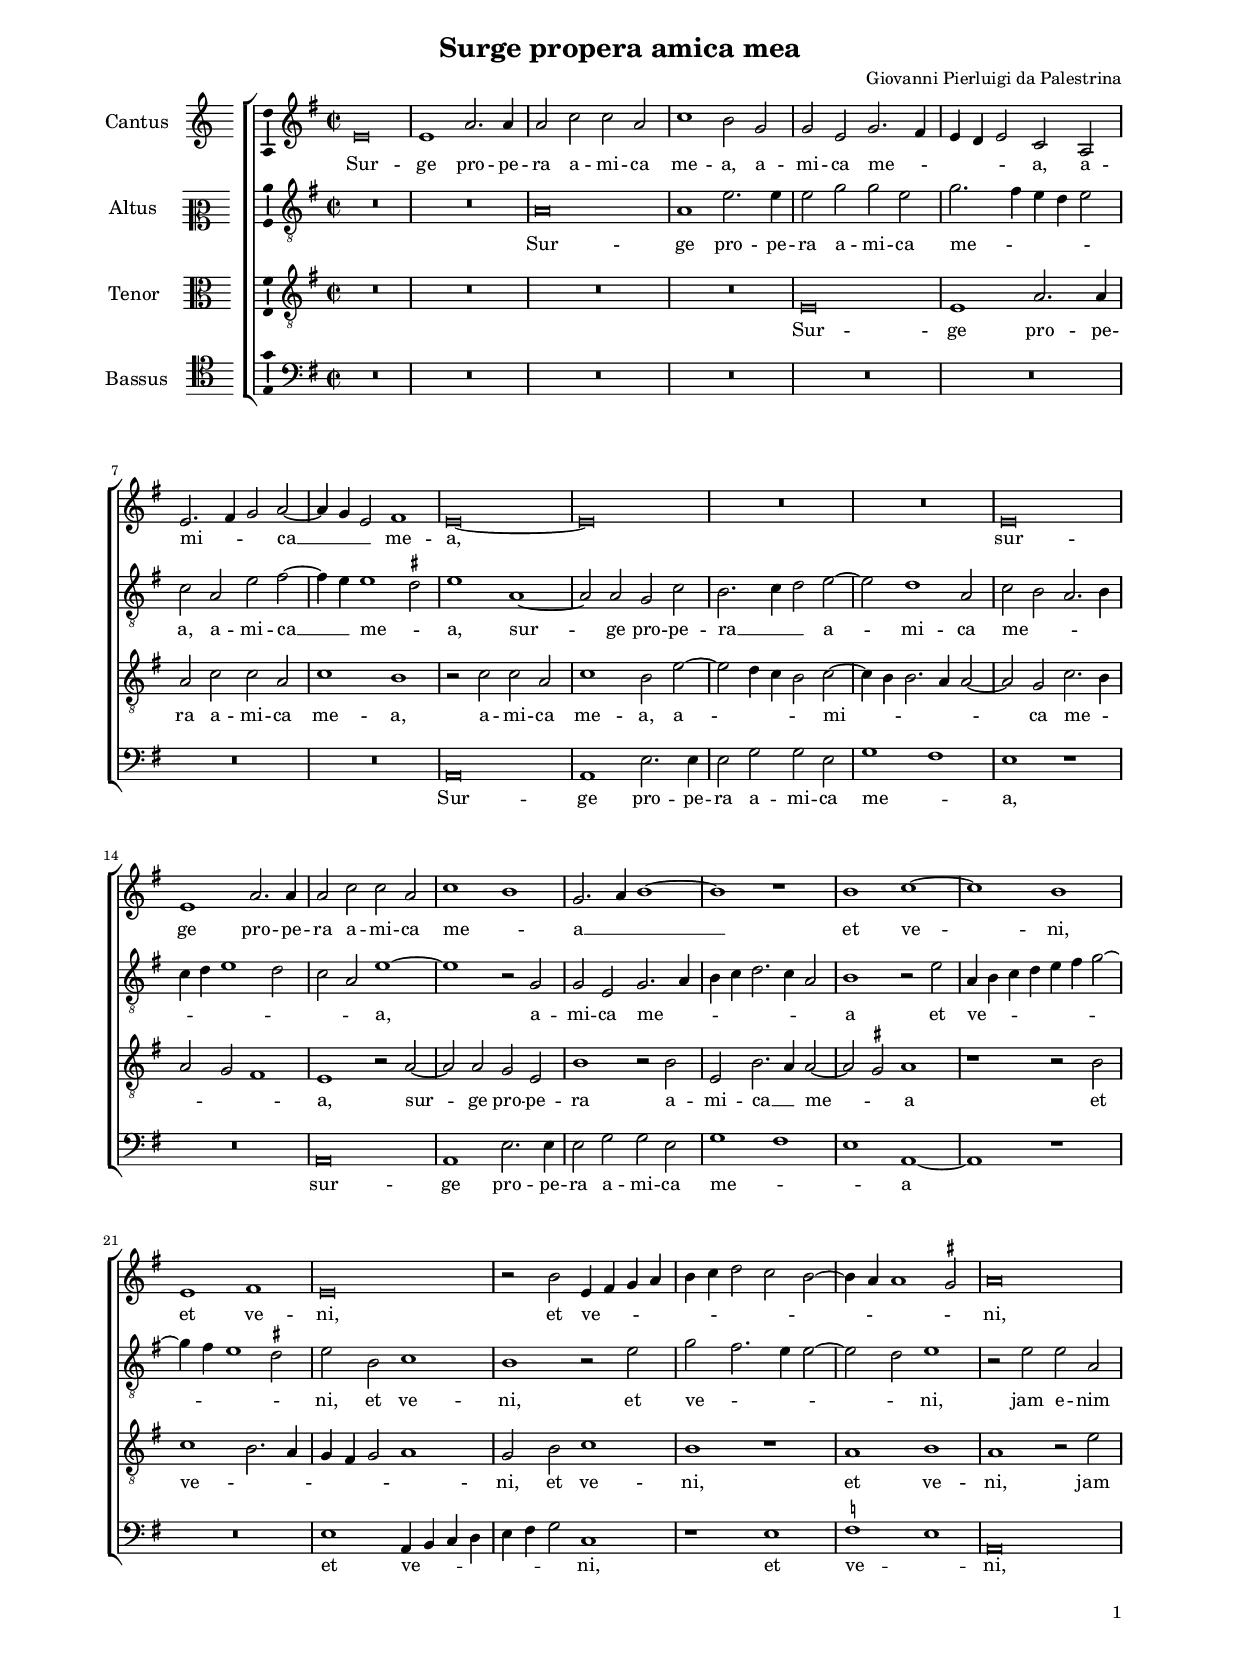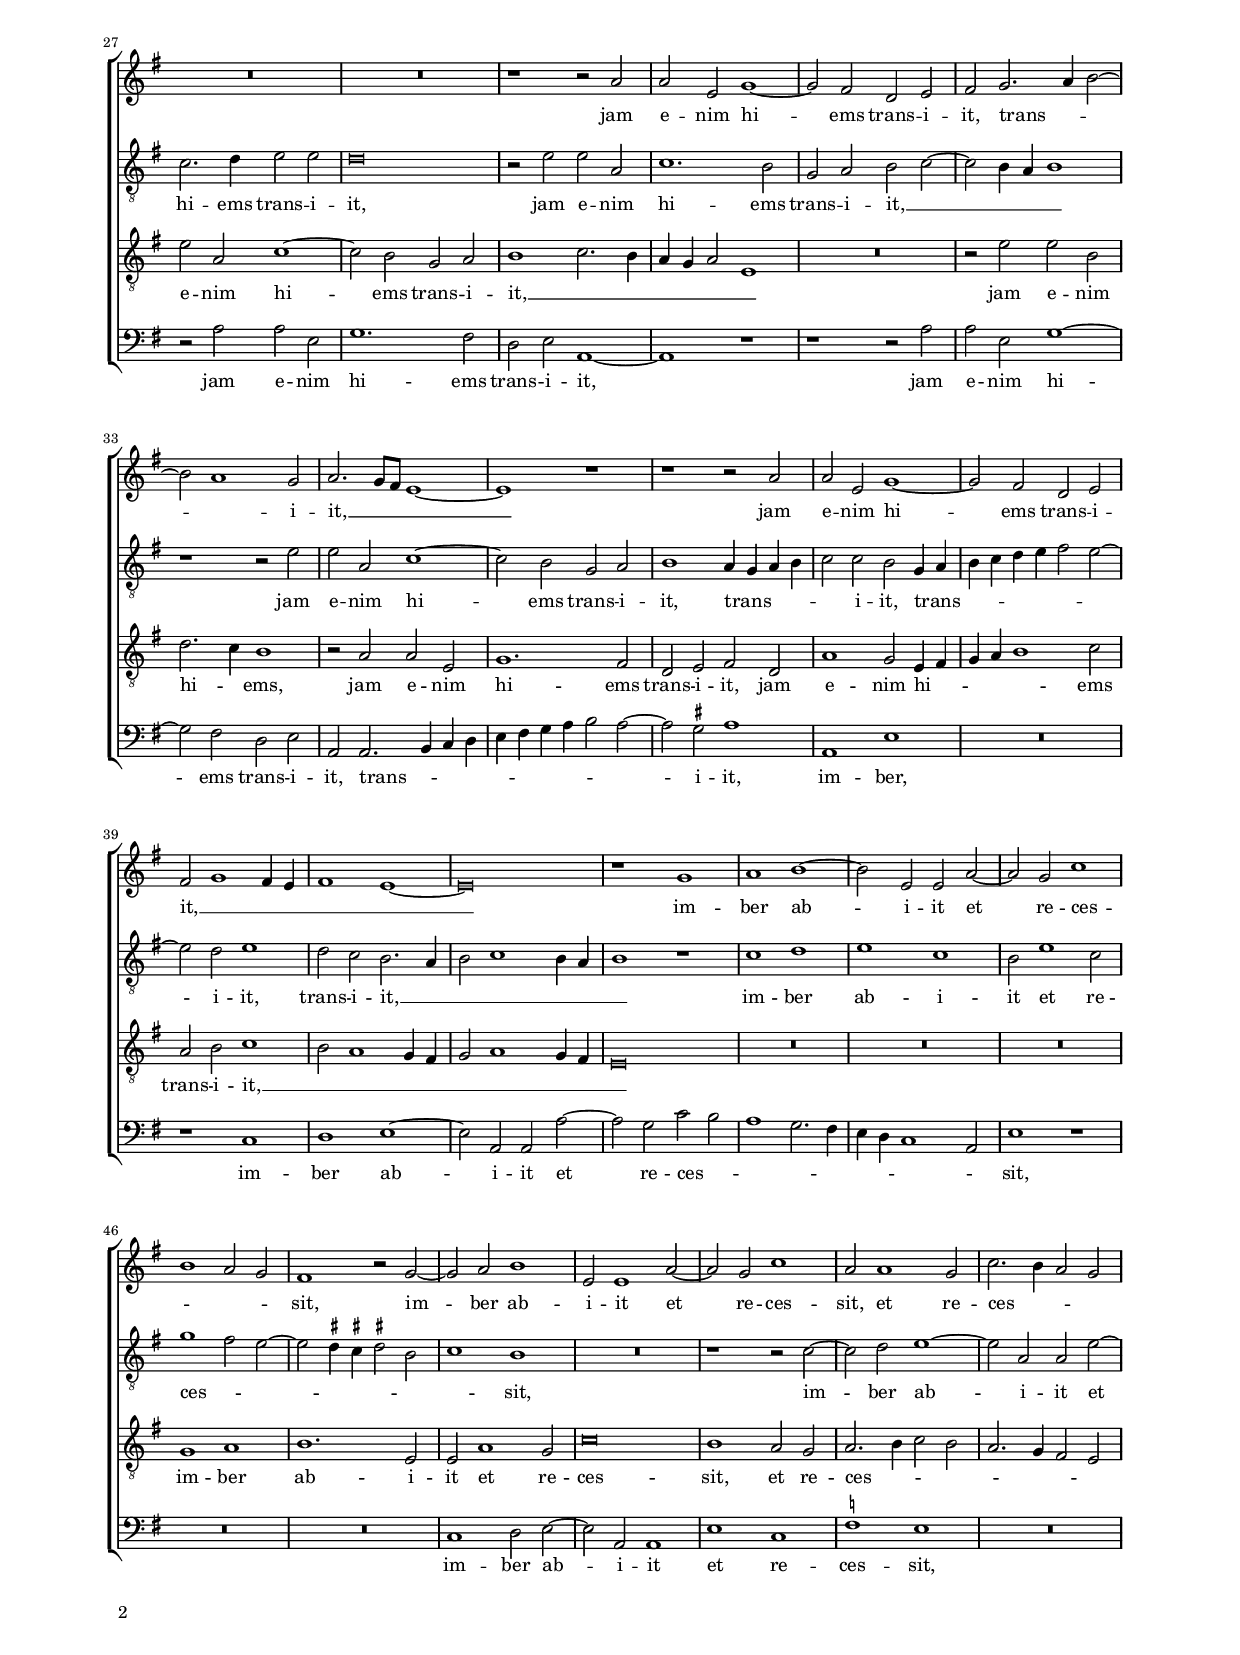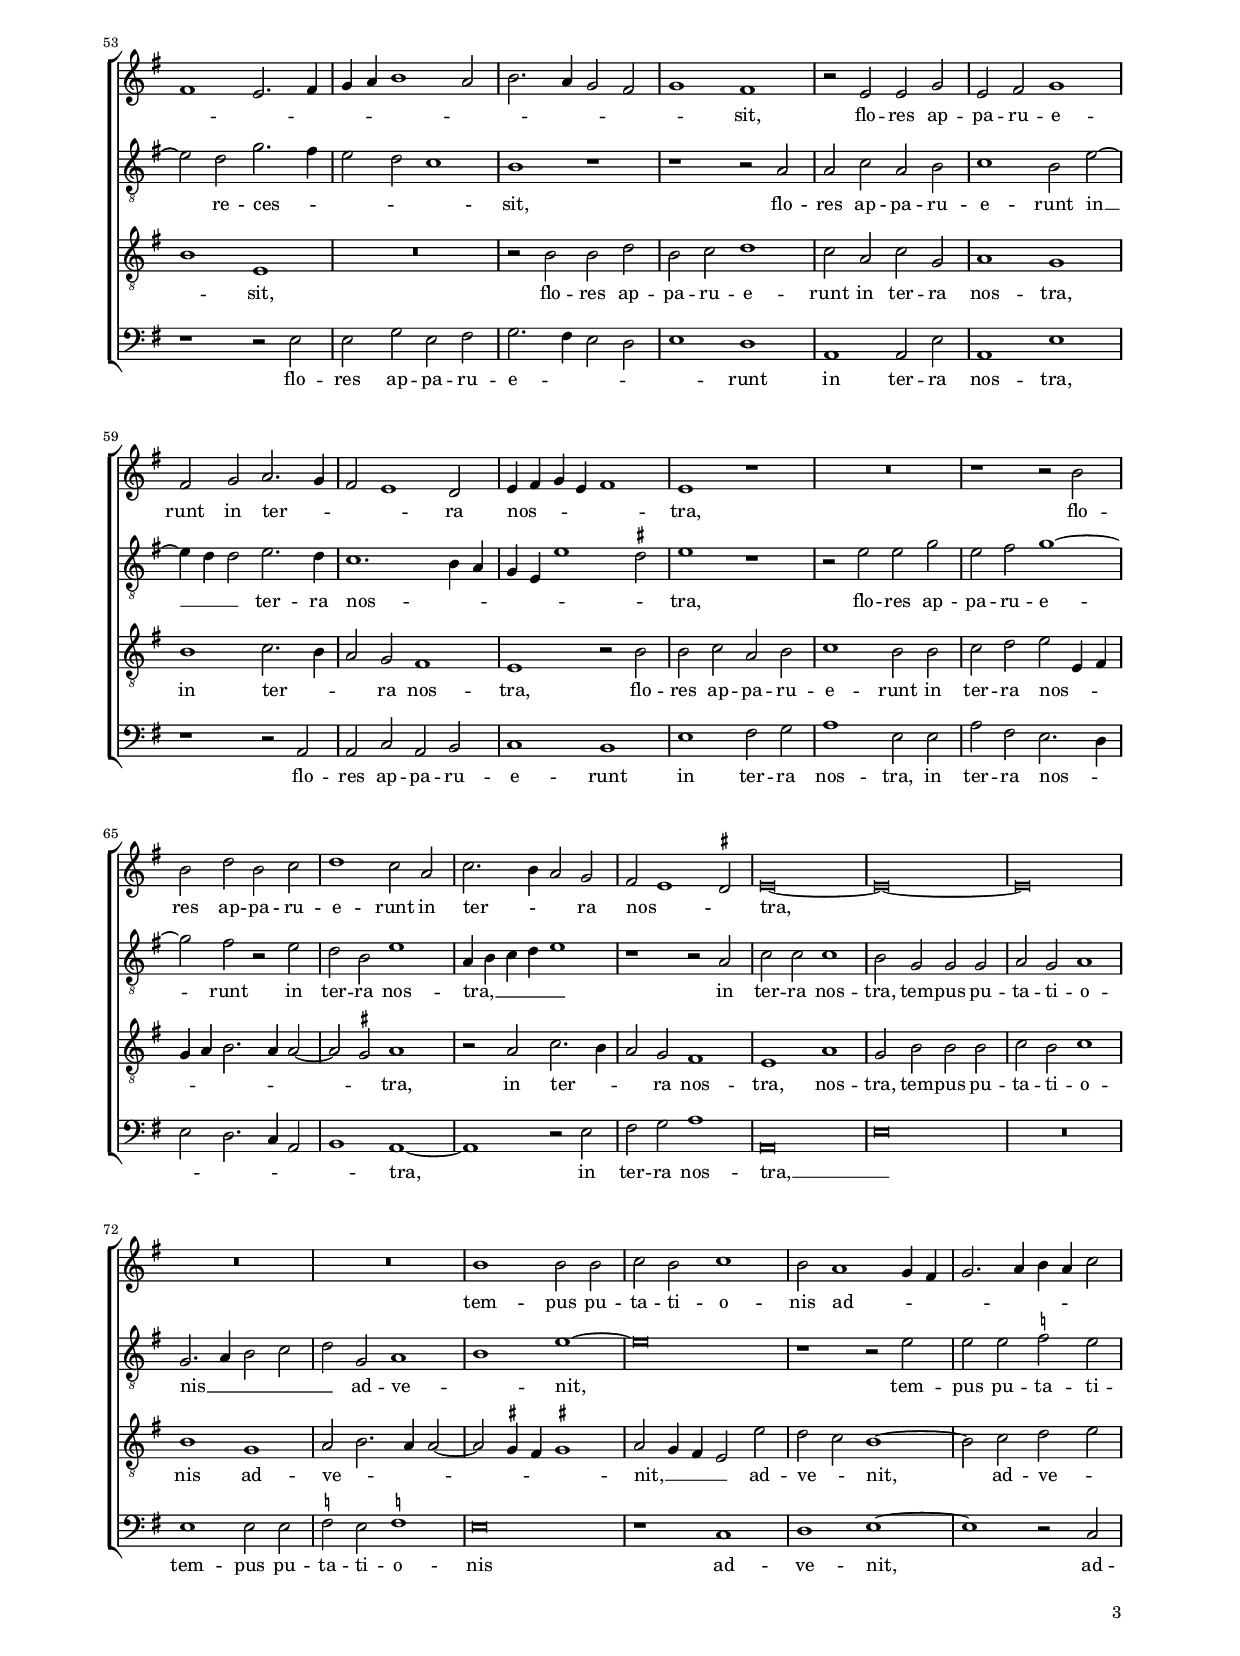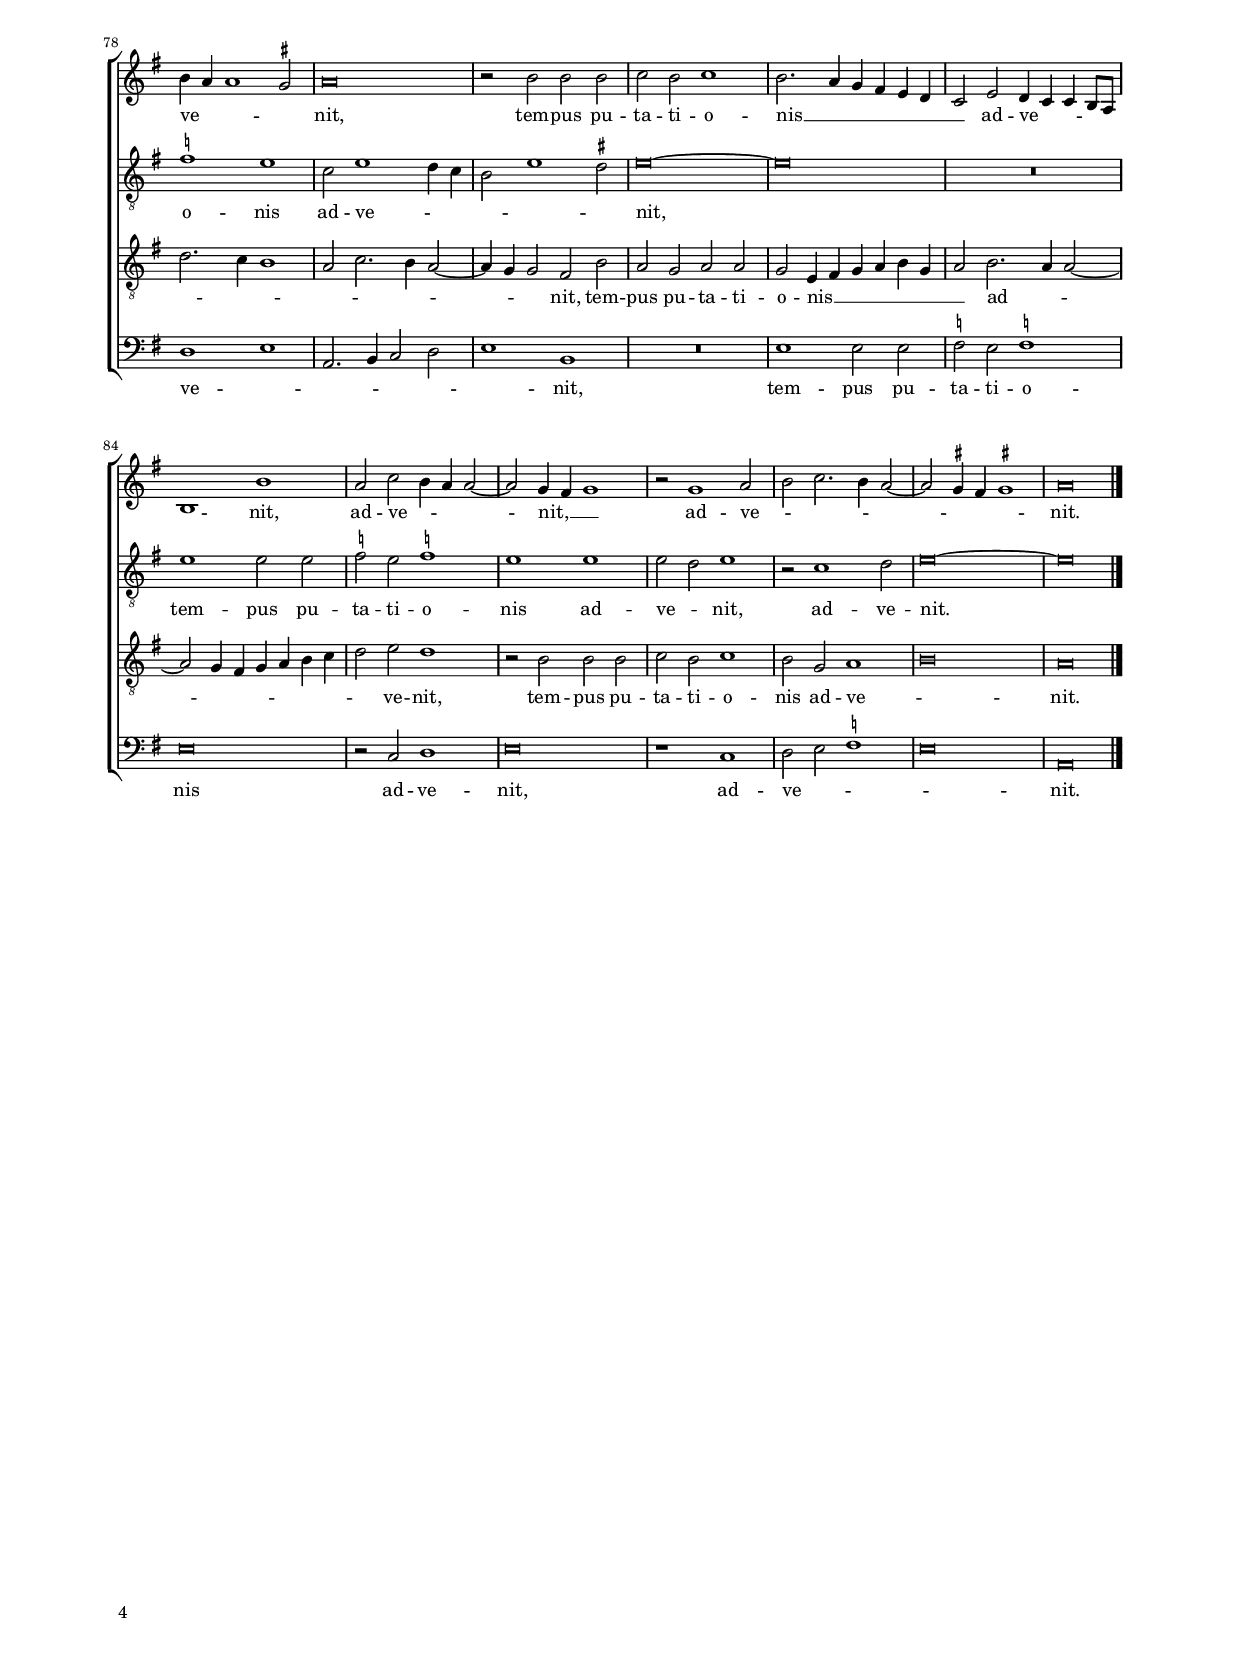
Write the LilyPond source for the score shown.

\header
{
  title="Surge propera amica mea"
  composer="Giovanni Pierluigi da Palestrina"
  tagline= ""
}

\version "2.22.2"
\language deutsch
#(set-global-staff-size 15)
% #(set-default-paper-size "letter")
#(ly:set-option 'point-and-click #f)

	
global = {      
	\key c \major
	\time 2/2 \set Score.measureLength = #(ly:make-moment 2/1)
    \set Score.tempoHideNote = ##t
    \tempo 2 = 90
    \skip 1*2*90 \bar "|."
	}

	ficta = { \once \set suggestAccidentals = ##t }
	
	forget = #(define-music-function (music) (ly:music?) #{
		\accidentalStyle forget
		$music
		\accidentalStyle default
		#})
	
	
\paper
	{
	top-margin = 1.7 \cm
	bottom-margin = 1.1 \cm
	left-margin = 2 \cm
	right-margin = 2 \cm
	ragged-bottom = ##f
	ragged-last-bottom = ##t
	print-page-number = ##f
	system-system-spacing = #'((basic-distance . 17) (minimum-distance . 14) (padding . 5) (strechability . 150))
    oddFooterMarkup=\markup   \fill-line { "" \fromproperty #'page:page-number-string }
    evenFooterMarkup=\markup  \fill-line { \fromproperty #'page:page-number-string "" }
    last-bottom-spacing = #'((basic-distance . 11) (minimum-distance . 7) (padding . 4))
%	systems-per-page = 3
%   page-count = 3        
%	min-systems-per-page = 3
	}


incipitcantus = \markup { \score {
	{
	\set Staff.instrumentName = \markup { \fontsize #1 "Cantus" }
	\key c \major
	\clef violin
	s4 \bar ""
	}
	\layout  {
	raggedright = ##t
	indent = 1.6 \cm
	line-width = 2.4\cm
	\context { \Staff \remove Time_signature_engraver }
	\override Staff.Clef.Y-extent = #'(0 . 0)
	}} \hspace #1 }
	
      
incipitaltus = \markup { \score {
	{
	\set Staff.instrumentName = \markup { \fontsize #1 "Altus" }
	\key c \major
	\clef mezzosoprano
	s4 \bar ""
	}
	\layout  {
	raggedright = ##t
	indent = 1.6 \cm
	line-width = 2.4\cm
	\context { \Staff \remove Time_signature_engraver }
	\override Staff.Clef.Y-extent = #'(0 . 0)
	}} \hspace #1 }


incipittenor = \markup { \score {
	{
	\set Staff.instrumentName = \markup { \fontsize #1 "Tenor" }
	\key c \major
	\clef alto
	s4 \bar ""
	}
	\layout  {
	raggedright = ##t
	indent = 1.6 \cm
	line-width = 2.4\cm
	\context { \Staff \remove Time_signature_engraver }
	\override Staff.Clef.Y-extent = #'(0 . 0)
	}} \hspace #1 }


incipitbassus = \markup { \score {
	{
	\set Staff.instrumentName = \markup { \fontsize #1 "Bassus" }
	\key c \major
	\clef tenor
	s4 \bar ""
	}
	\layout  {
	raggedright = ##t
	indent = 1.6 \cm
	line-width = 2.4\cm
	\context { \Staff \remove Time_signature_engraver }
	\override Staff.Clef.Y-extent = #'(0 . 0)
	}} \hspace #1 }


cantus =  \relative c''
	{
	a\breve
	a1 d2. d4
	d2 f f d
	f1 e2 c
%5
	c2 a c2. h4 |
	a4 g a2 f d \break \noPageBreak
	a'2. h4 c2 d~
	d4 c a2 h1
	a\breve~
%10
	a\breve |
	R\breve
	R\breve
	a\breve \break \noPageBreak
	a1 d2. d4
%15
	d2 f f d |
	f1 e
	c2. d4 e1~
	e1 r
	e1 f~
%20
	f1 e  \break \noPageBreak |
	a,1 h
	a\breve
	r2 e' a,4 h c d
	e4 f g2 f e~
%25
	e4 d d1 \ficta cis2 |
	d\breve \pageBreak
	R\breve
	R\breve
	r1 r2 d
%30
	d2 a c1~ |
	c2 h g a
	h2 c2. d4 e2~ \break \noPageBreak
	e2 d1 c2
	d2. c8 h a1~
%35
	a1 r |
	r1 r2 d
	d2 a c1~
	c2 h g a \break \noPageBreak
	h2 c1 h4 a
%40
	h1 a~ |
	a\breve
	r1 c
	d1 e~
	e2 a, a d~
%45
	d2 c f1 | \break \noPageBreak
	e1 d2 c
	h1 r2 c~
	c2 d e1
	a,2 a1 d2~
%50
	d2 c f1 |
	d2 d1 c2
	f2. e4 d2 c \pageBreak
	h1 a2. h4
	c4 d e1 d2
%55
	e2. d4 c2 h |
	c1 h
	r2 a a c
	a2 h c1 \break \noPageBreak
	h2 c d2. c4
%60
	h2 a1 g2 |
	a4 h c a h1
	a1 r
	R\breve
	r1 r2 e' \break \noPageBreak
%65
	e2 g e f |
	g1 f2 d
	f2. e4 d2 c
	h2 a1 \ficta gis2
	a\breve~
%70
	a\breve~ |
	a\breve \break \noPageBreak
	R\breve
	R\breve
	e'1 e2 e
%75
	f2 e f1 |
	e2 d1 c4 h
    c2. d4 e d f2 \pageBreak
	e4 d d1 \ficta cis2
	d\breve
%80
	r2 e e e |
	f2 e f1
	e2. d4 c h a g
	f2 a g4 f f e8 d \break \noPageBreak
	e1 e'
%85
	d2 f e4 d d2~ |
	d2 c4 h c1
	r2 c1 d2
	e2 f2. e4 d2~
	d2 \ficta cis4 h \ficta cis!1
%90
	d\breve |
	}


altus =  \relative c'
	{
	R\breve
	R\breve
	d\breve
	d1 a'2. a4
%5
	a2 c c a |
	c2. h4 a g a2
	f2 d a' h~
	h4 a a1 \ficta gis2
	a1 d,~
%10
	d2 d c f |
	e2. f4 g2 a~
	a2 g1 d2
	f2 e d2. e4
	f4 g a1 g2
%15
	f2 d a'1~ |
	a1 r2 c,
	c2 a c2. d4
	e4 f g2. f4 d2
	e1 r2 a
%20
	d,4 e f g a h c2~ |
	c4 h a1 \ficta gis2
	a2 e f1
	e1 r2 a
	c2 h2. a4 a2~
%25
	a2 g a1 |
	r2 a a d,
	f2. g4 a2 a
	g\breve
	r2 a a d,
%30
	f1. e2 |
	c2 d e f~
	f2 e4 d e1
	r1 r2 a
	a2 d, f1~
%35
	f2 e c d |
	e1 d4 c d e
	f2 f e c4 d
	e4 f g a h2 a~
	a2 g a1
%40
	g2 f e2. d4 |
	e2 f1 e4 d
	e1 r
	f1 g
	a1 f
%45
	e2 a1 f2 |
	c'1 h2 a~
	a2 \ficta gis4 \ficta fis \ficta gis!2 e
	f1 e
	R\breve
%50
	r1 r2 f~ |
	f2 g a1~
	a2 d, d a'~
	a2 g c2. h4
	a2 g f1
%55
	e1 r |
	r1 r2 d
	d2 f d e
	f1 e2 a~
	a4 g g2 a2. g4
%60
	f1. e4 d |
	c4 a a'1 \ficta gis2
	a1 r
	r2 a a c
	a2 h c1~
%65
	c2 h r a |
	g2 e a1
	d,4 e f g a1
	r1 r2 d,
	f2 f f1
%70
	e2 c c c |
	d2 c d1
	c2. d4 e2 f
	g2 c, d1
	e1 a~
%75
	a\breve |
	r1 r2 a
	a2 a \ficta b a
	\ficta b1 a
	f2 a1 g4 f
%80
	e2 a1 \ficta gis2 |
	a\breve~
	a\breve
	R\breve
	a1 a2 a
%85
	\ficta b2 a \ficta b!1 |
	a1 a
	a2 g a1
	r2 f1 g2
	a\breve~
%90
	a\breve |
	}


tenor =  \relative c'
	{
	R\breve
	R\breve
	R\breve
	R\breve
%5
	a\breve |
	a1 d2. d4
	d2 f f d
	f1 e
	r2 f f d
%10
	f1 e2 a~ |
	a2 g4 f e2 f~
	f4 e e2. d4 d2~
	d2 c f2. e4
	d2 c h1
%15
	a1 r2 d~ |
	d2 d c a
	e'1 r2 e
	a,2 e'2. d4 d2~
	d2 \ficta cis d1
%20
	r1 r2 e |
	f1 e2. d4
	c4 h c2 d1
	c2 e f1
	e1 r
%25
	d1 e |
	d1 r2 a'
	a2 d, f1~
	f2 e c d
	e1 f2. e4
%30
	d4 c d2 a1 |
	R\breve
	r2 a' a e
	g2. f4 e1
	r2 d d a
%35
	c1. h2 |
	g2 a h g
	d'1 c2 a4 h
	c4 d e1 f2
	d2 e f1
%40
	e2 d1 c4 h |
	c2 d1 c4 h
	a\breve
	R\breve
	R\breve
%45
	R\breve |
	c1 d
	e1. a,2
	a2 d1 c2
	f\breve
%50
	e1 d2 c |
	d2. e4 f2 e
	d2. c4 h2 a
	e'1 a,
	R\breve
%55
	r2 e' e g |
	e2 f g1
	f2 d f c
	d1 c
	e1 f2. e4
%60
	d2 c h1 |
	a1 r2 e'
	e2 f d e
	f1 e2 e
	f2 g a a,4 h
%65
	c4 d e2. d4 d2~ |
	d2 \ficta cis d1
	r2 d f2. e4
	d2 c h1
	a1 d
%70
	c2 e e e |
	f2 e f1
	e1 c
	d2 e2. d4 d2~
	d2 \ficta cis4 h \ficta cis!1
%75
	d2 c4 h a2 a' |
	g2 f e1~
	e2 f g a
	g2. f4 e1
	d2 f2. e4 d2~
%80
	d4 c c2 h e |
	d2 c d d
	c2 a4 h c d e c
	d2 e2. d4 d2~
	d2 c4 h c d e f
%85
	g2 a g1 |
	r2 e e e
	f2 e f1
	e2 c d1
	e\breve
%90
	d\breve |
	}


bassus  =  \relative c
	{
	R\breve
	R\breve
	R\breve
	R\breve
%5
	R\breve |
	R\breve
	R\breve
	R\breve
	d\breve
%10
	d1 a'2. a4 |
	a2 c c a
	c1 h
	a1 r
	R\breve
%15
	d,\breve |
	d1 a'2. a4
	a2 c c a
	c1 h
	a1 d,~
%20
	d1 r |
	R\breve
	a'1 d,4 e f g
	a4 h c2 f,1
	r1 a
%25
	\ficta b1 a |
	d,\breve
	r2 d' d a
	c1. h2
	g2 a d,1~
%30
	d1 r |
	r1 r2 d'
	d2 a c1~
	c2 h g a
	d,2 d2. e4 f g
%35
	a4 h c d e2 d~ |
	d2 \ficta cis d1
	d,1 a'
	R\breve
	r1 f
%40
	g1 a~ |
	a2 d, d d'~
	d2 c f e
	d1 c2. h4
	a4 g f1 d2
%45
	a'1 r |
	R\breve
	R\breve
	f1 g2 a~
	a2 d, d1
%50
	a'1 f |
	\ficta b1 a
	R\breve
	r1 r2 a
	a2 c a h
%55
	c2. h4 a2 g |
	a1 g
	d1 d2 a'
	d,1 a'
	r1 r2 d,
%60
	d2 f d e |
	f1 e
	a1 h2 c
	d1 a2 a
	d2 h a2. g4
%65
	a2 g2. f4 d2 |
	e1 d~
	d1 r2 a'
	h2 c d1
	d,\breve
%70
	a'\breve |
	R\breve
	a1 a2 a
	\ficta b2 a \ficta b!1
	a\breve
%75
	r1 f |
	g1 a~
	a1 r2 f
	g1 a
	d,2. e4 f2 g
%80
	a1 e |
	R\breve
	a1 a2 a
	\ficta b2 a \ficta b!1
	a\breve
%85
	r2 f g1 |
	a\breve
	r1 f
	g2 a \ficta b1
	a\breve
%90
	d,\breve |
	}

lyricscantus = \lyricmode {
	Sur -- ge pro -- pe -- ra a -- mi -- ca me -- a,
    a -- mi -- ca me -- _ _ _ _ a,
    a -- mi -- _ _ ca __ _ _ me -- a,
    sur -- ge pro -- pe -- ra a -- mi -- ca me -- _ a __ _ _
    et ve -- ni,
    et ve -- ni,
    et ve -- _ _ _ _ _ _ _ _ _ _ _ ni,
    jam e -- nim hi -- ems trans -- i -- it,
    trans -- _ _ _ i -- it, __ _ _ _
    jam e -- nim hi -- ems trans -- i -- it, __ _ _ _ _ _
    im -- ber ab -- i -- it et re -- ces -- _ _ _ sit,
    im -- ber ab -- i -- it et re -- ces -- sit,
    et re -- ces -- _ _ _ _ _ _ _ _ _ _ _ _ _ _ _ sit,
    flo -- res ap -- pa -- ru -- e -- runt in ter -- _ _ _ ra nos -- _ _ _ _ tra,
    flo -- res ap -- pa -- ru -- e -- runt in ter -- _ _ ra nos -- _ _ tra,
    tem -- pus pu -- ta -- ti -- o -- nis ad -- _ _ _ _ _ _ _ ve -- _ _ _ nit,
    tem -- pus pu -- ta -- ti -- o -- nis __ _ _ _ _ _ _ ad -- ve -- _ _ _ _ _ nit,
    ad -- ve -- _ _ _ nit, __ _ _
    ad -- ve -- _ _ _ _ _ _ _ nit.
	}


lyricsaltus = \lyricmode {
	Sur -- ge pro -- pe -- ra a -- mi -- ca me -- _ _ _ _ a,
    a -- mi -- ca __ _ me -- _ a,
    sur -- ge pro -- pe -- ra __ _ _ a -- mi -- ca me -- _ _ _ _ _ _ _ _ _ a,
    a -- mi -- ca me -- _ _ _ _ _ _ a
    et ve -- _ _ _ _ _ _ _ _ _ ni,
    et ve -- ni,
    et ve -- _ _ _ _ ni,
    jam e -- nim hi -- ems trans -- i -- it,
    jam e -- nim hi -- ems trans -- i -- it, __ _ _ _ _
    jam e -- nim hi -- ems trans -- i -- it,
    trans -- _ _ _ _ i -- it,
    trans -- _ _ _ _ _ _ _ i -- it,
    trans -- i -- it, __ _ _ _ _ _ _
    im -- ber ab -- i -- it et re -- ces -- _ _ _ _ _ _ _ sit,
    im -- ber ab -- i -- it et re -- ces -- _ _ _ _ sit,
    flo -- res ap -- pa -- ru -- e -- runt in __ _ _ ter -- ra nos -- _ _ _ _ _ _ tra,
    flo -- res ap -- pa -- ru -- e -- runt in ter -- ra nos -- tra, __ _ _ _ _
    in ter -- ra nos -- tra,
    tem -- pus pu -- ta -- ti -- o -- nis __ _ _ _ _ ad -- ve -- _ nit,
    tem -- pus pu -- ta -- ti -- o -- nis ad -- ve -- _ _ _ _ _ nit,
    tem -- pus pu -- ta -- ti -- o -- nis ad -- ve -- _ nit,
    ad -- ve -- nit.
	}


lyricstenor = \lyricmode {
	Sur -- ge pro -- pe -- ra a -- mi -- ca me -- a,
    a -- mi -- ca me -- a,
    a -- _ _ _ mi -- _ _ _ _ ca me -- _ _ _ _ a,
    sur -- ge pro -- pe -- ra a -- mi -- ca __ _ me -- _ a
    et ve -- _ _ _ _ _ _ ni,
    et ve -- ni,
    et ve -- ni,
    jam e -- nim hi -- ems trans -- i -- it, __ _ _ _ _ _ _
    jam e -- nim hi -- _ ems,
    jam e -- nim hi -- ems trans -- i -- it,
    jam e -- nim hi -- _ _ _ _ ems trans -- i -- it, __ _ _ _ _ _ _ _ _ _
    im -- ber ab -- i -- it et re -- ces -- sit,
    et re -- ces -- _ _ _ _ _ _ _ _ sit,
    flo -- res ap -- pa -- ru -- e -- runt in ter -- ra nos -- tra,
    in ter -- _ _ ra nos -- tra,
    flo -- res ap -- pa -- ru -- e -- runt in ter -- ra nos -- _ _ _ _ _ _ _ _ tra,
    in ter -- _ _ ra nos -- tra,
    nos -- tra,
    tem -- pus pu -- ta -- ti -- o -- nis ad -- ve -- _ _ _ _ _ _ nit, __ _ _ _
    ad -- ve -- _ nit,
    ad -- ve -- _ _ _ _ _ _ _ _ _ _ nit,
    tem -- pus pu -- ta -- ti -- o -- nis __ _ _ _ _ _ _ ad -- _ _ _ _ _ _ _ _ _ ve -- nit,
    tem -- pus pu -- ta -- ti -- o -- nis ad -- ve -- _ nit.
	}


lyricsbassus = \lyricmode {
	Sur -- ge pro -- pe -- ra a -- mi -- ca me -- _ a,
    sur -- ge pro -- pe -- ra a -- mi -- ca me -- _ _ a
    et ve -- _ _ _ _ _ _ ni,
    et ve -- _ ni,
    jam e -- nim hi -- ems trans -- i -- it,
    jam e -- nim hi -- ems trans -- i -- it,
    trans -- _ _ _ _ _ _ _ _ _ i -- it,
    im -- ber,
    im -- ber ab -- i -- it et re -- ces -- _ _ _ _ _ _ _ _ sit,
    im -- ber ab -- i -- it et re -- ces -- sit,
    flo -- res ap -- pa -- ru -- e -- _ _ _ _ runt in ter -- ra nos -- tra,
    flo -- res ap -- pa -- ru -- e -- runt in ter -- ra nos -- tra,
    in ter -- ra nos -- _ _ _ _ _ _ tra,
    in ter -- ra nos -- tra, __ _
    tem -- pus pu -- ta -- ti -- o -- nis ad -- ve -- nit,
    ad -- ve -- _ _ _ _ _ _ nit,
    tem -- pus pu -- ta -- ti -- o -- nis ad -- ve -- nit,
    ad -- ve -- _ _ _ nit.
	}


\score
{  
	\transpose c g, {
	\new ChoirStaff \with { \override StaffGrouper.staff-staff-spacing.basic-distance = #12 }
	<<

	\new Staff << \global
	\new Voice="v1" {
		\set Staff.instrumentName=\incipitcantus
        %       \set Staff.instrumentName="S"
		\set Staff.midiInstrument = "reed organ"
		\clef "violin"
		\cantus }
	\new Lyrics \lyricsto "v1" {\lyricscantus }
	>>


	\new Staff << \global
	\new Voice="v2" {
		\set Staff.instrumentName=\incipitaltus
        %       \set Staff.instrumentName="A"
		\set Staff.midiInstrument = "reed organ"
        \clef "G_8"
		\altus}
	\new Lyrics \lyricsto "v2" {\lyricsaltus }
	>>


	\new Staff << \global
	\new Voice="v3" {
		\set Staff.instrumentName=\incipittenor
        %       \set Staff.instrumentName="T"
		\set Staff.midiInstrument = "reed organ"
		\clef "G_8"
		\tenor }
	\new Lyrics \lyricsto "v3" {\lyricstenor }
	>>


	\new Staff << \global
	\new Voice="v4" {
		\set Staff.instrumentName=\incipitbassus
        %       \set Staff.instrumentName="B"
		\set Staff.midiInstrument = "reed organ"
		\clef "bass" 
		\bassus }
	\new Lyrics \lyricsto "v4" {\lyricsbassus}
	>>

	>>
	} % transpose

	\layout
	{
	indent = 2.3 \cm
%	\context { \Lyrics \override VerticalAxisGroup.nonstaff-relatedstaff-spacing.padding = #2 }
%	\context { \Lyrics \override LyricText.font-size = #1 }
	\context { \Staff \override TimeSignature.break-visibility = #end-of-line-invisible }
    \context { \Staff \consists "Ambitus_engraver" }
	\context { \Score \override BarNumber.padding = #2 }
	\context { \Voice \override NoteHead.style = #'baroque }
	}

\midi
	{
	}
	
}


% EOF
